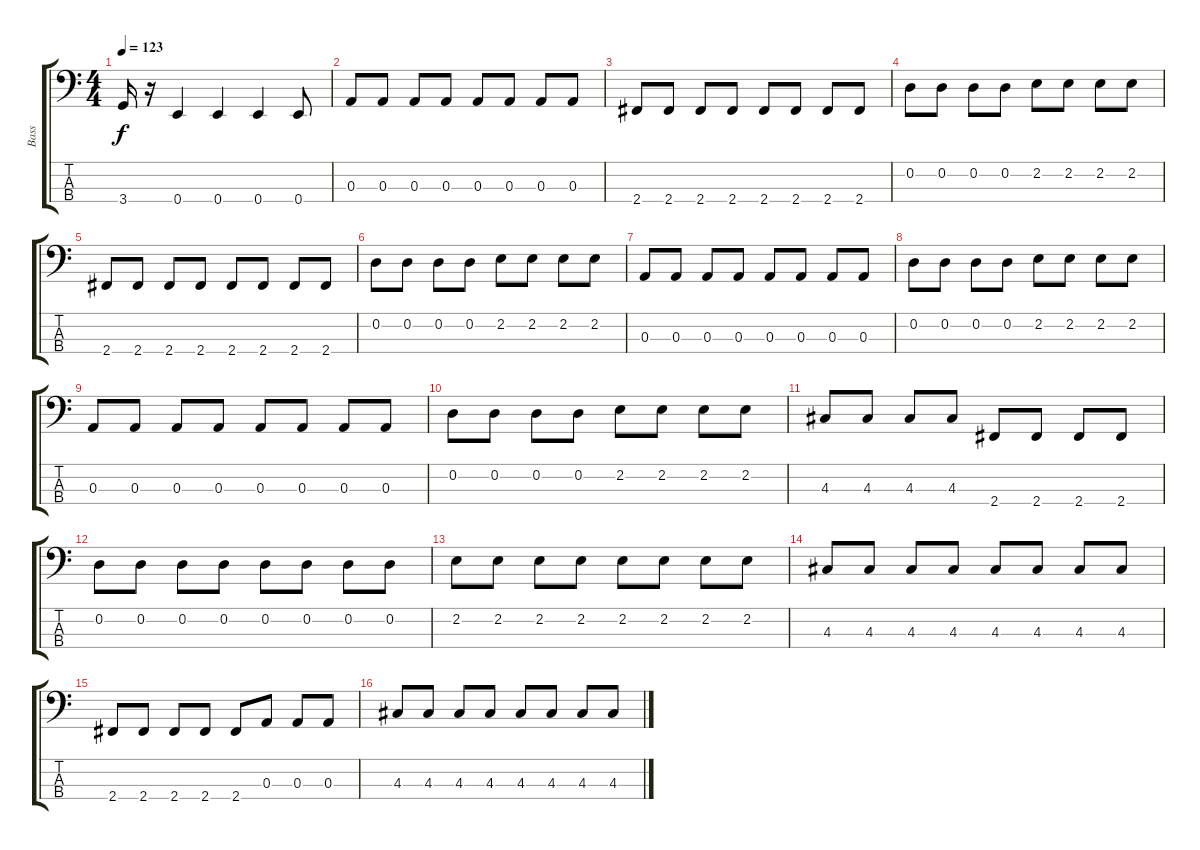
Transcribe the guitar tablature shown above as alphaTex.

\track ("Bass" "Bass") {instrument electricbasspick}
\staff {score tabs}
\tuning (G2 D2 A1 E1) {hide}
\ts (4 4)
\tempo 123
\clef f4
\ks c
3.4.16{dy f} r.16 0.4.4 0.4.4 0.4.4 0.4.8 |
0.3.8 0.3.8 0.3.8 0.3.8 0.3.8 0.3.8 0.3.8 0.3.8 |
2.4.8 2.4.8 2.4.8 2.4.8 2.4.8 2.4.8 2.4.8 2.4.8 |
0.2.8 0.2.8 0.2.8 0.2.8 2.2.8 2.2.8 2.2.8 2.2.8 |
2.4.8 2.4.8 2.4.8 2.4.8 2.4.8 2.4.8 2.4.8 2.4.8 |
0.2.8 0.2.8 0.2.8 0.2.8 2.2.8 2.2.8 2.2.8 2.2.8 |
0.3.8 0.3.8 0.3.8 0.3.8 0.3.8 0.3.8 0.3.8 0.3.8 |
0.2.8 0.2.8 0.2.8 0.2.8 2.2.8 2.2.8 2.2.8 2.2.8 |
0.3.8 0.3.8 0.3.8 0.3.8 0.3.8 0.3.8 0.3.8 0.3.8 |
0.2.8 0.2.8 0.2.8 0.2.8 2.2.8 2.2.8 2.2.8 2.2.8 |
4.3.8 4.3.8 4.3.8 4.3.8 2.4.8 2.4.8 2.4.8 2.4.8 |
0.2.8 0.2.8 0.2.8 0.2.8 0.2.8 0.2.8 0.2.8 0.2.8 |
2.2.8 2.2.8 2.2.8 2.2.8 2.2.8 2.2.8 2.2.8 2.2.8 |
4.3.8 4.3.8 4.3.8 4.3.8 4.3.8 4.3.8 4.3.8 4.3.8 |
2.4.8 2.4.8 2.4.8 2.4.8 2.4.8 0.3.8 0.3.8 0.3.8 |
4.3.8 4.3.8 4.3.8 4.3.8 4.3.8 4.3.8 4.3.8 4.3.8
